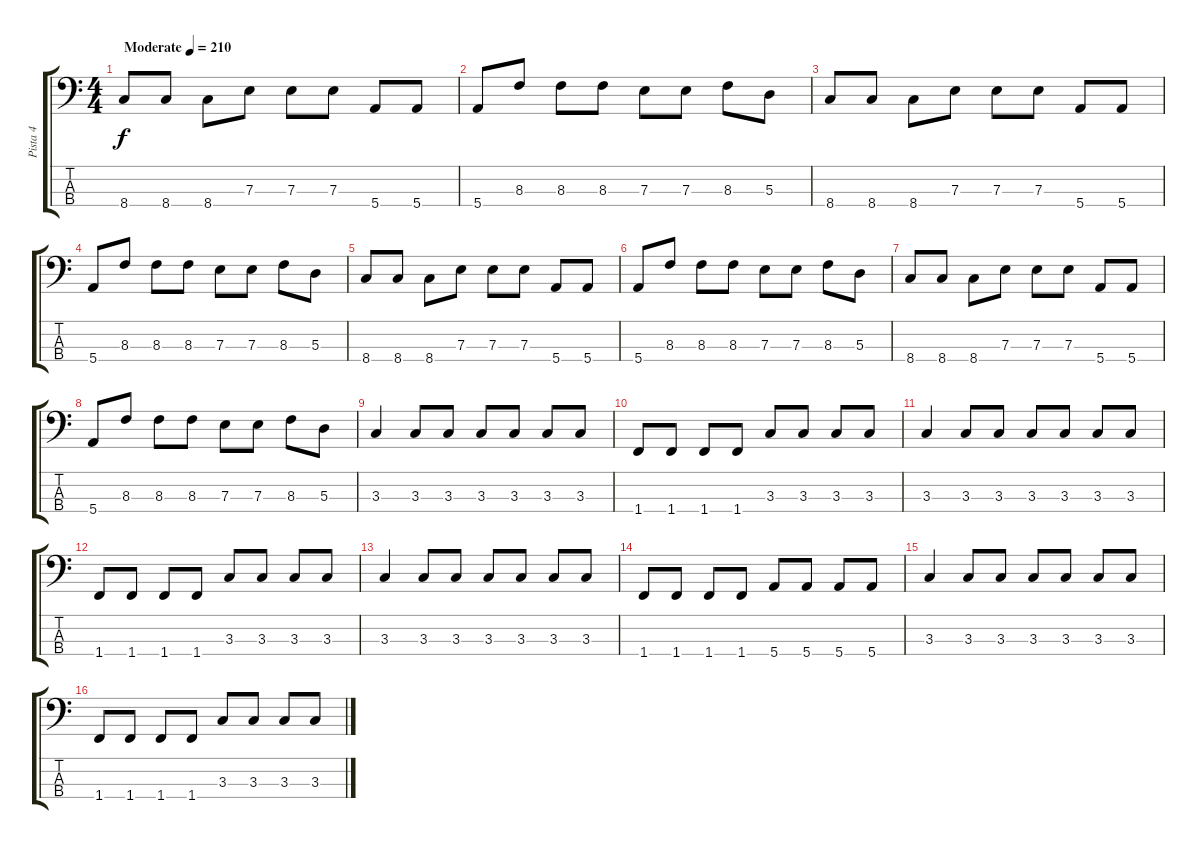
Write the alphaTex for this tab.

\track ("Pista 4" "Pista 4") {instrument electricbassfinger}
\staff {score tabs}
\tuning (G2 D2 A1 E1) {hide}
\ts (4 4)
\tempo (210 "Moderate")
\clef f4
\ks c
8.4.8{dy f instrument electricbassfinger} 8.4.8 8.4.8 7.3.8 7.3.8 7.3.8 5.4.8 5.4.8 |
5.4.8 8.3.8 8.3.8 8.3.8 7.3.8 7.3.8 8.3.8 5.3.8 |
8.4.8 8.4.8 8.4.8 7.3.8 7.3.8 7.3.8 5.4.8 5.4.8 |
5.4.8 8.3.8 8.3.8 8.3.8 7.3.8 7.3.8 8.3.8 5.3.8 |
8.4.8 8.4.8 8.4.8 7.3.8 7.3.8 7.3.8 5.4.8 5.4.8 |
5.4.8 8.3.8 8.3.8 8.3.8 7.3.8 7.3.8 8.3.8 5.3.8 |
8.4.8 8.4.8 8.4.8 7.3.8 7.3.8 7.3.8 5.4.8 5.4.8 |
5.4.8 8.3.8 8.3.8 8.3.8 7.3.8 7.3.8 8.3.8 5.3.8 |
3.3.4 3.3.8 3.3.8 3.3.8 3.3.8 3.3.8 3.3.8 |
1.4.8 1.4.8 1.4.8 1.4.8 3.3.8 3.3.8 3.3.8 3.3.8 |
3.3.4 3.3.8 3.3.8 3.3.8 3.3.8 3.3.8 3.3.8 |
1.4.8 1.4.8 1.4.8 1.4.8 3.3.8 3.3.8 3.3.8 3.3.8 |
3.3.4 3.3.8 3.3.8 3.3.8 3.3.8 3.3.8 3.3.8 |
1.4.8 1.4.8 1.4.8 1.4.8 5.4.8 5.4.8 5.4.8 5.4.8 |
3.3.4 3.3.8 3.3.8 3.3.8 3.3.8 3.3.8 3.3.8 |
1.4.8 1.4.8 1.4.8 1.4.8 3.3.8 3.3.8 3.3.8 3.3.8
